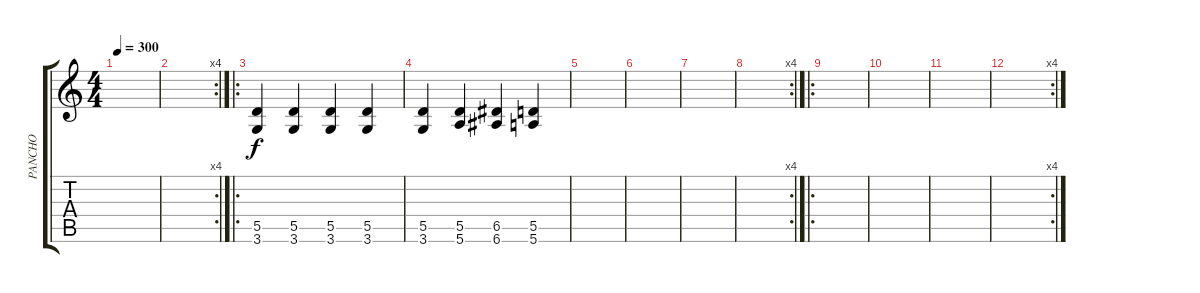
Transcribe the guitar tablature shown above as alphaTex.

\track ("PANCHO" "PANCHO") {instrument overdrivenguitar}
\staff {score tabs}
\tuning (E4 B3 G3 D3 A2 E2) {hide}
\ts (4 4)
\tempo 300
\clef g2
\ks c
|
\rc 4
|
\ro
(5.5 3.6).4 (5.5 3.6).4 (5.5 3.6).4 (5.5 3.6).4 |
(5.5 3.6).4 (5.5 5.6).4 (6.5 6.6).4 (5.5 5.6).4 |
|
|
|
\rc 4
|
\ro
|
|
|
\rc 4
